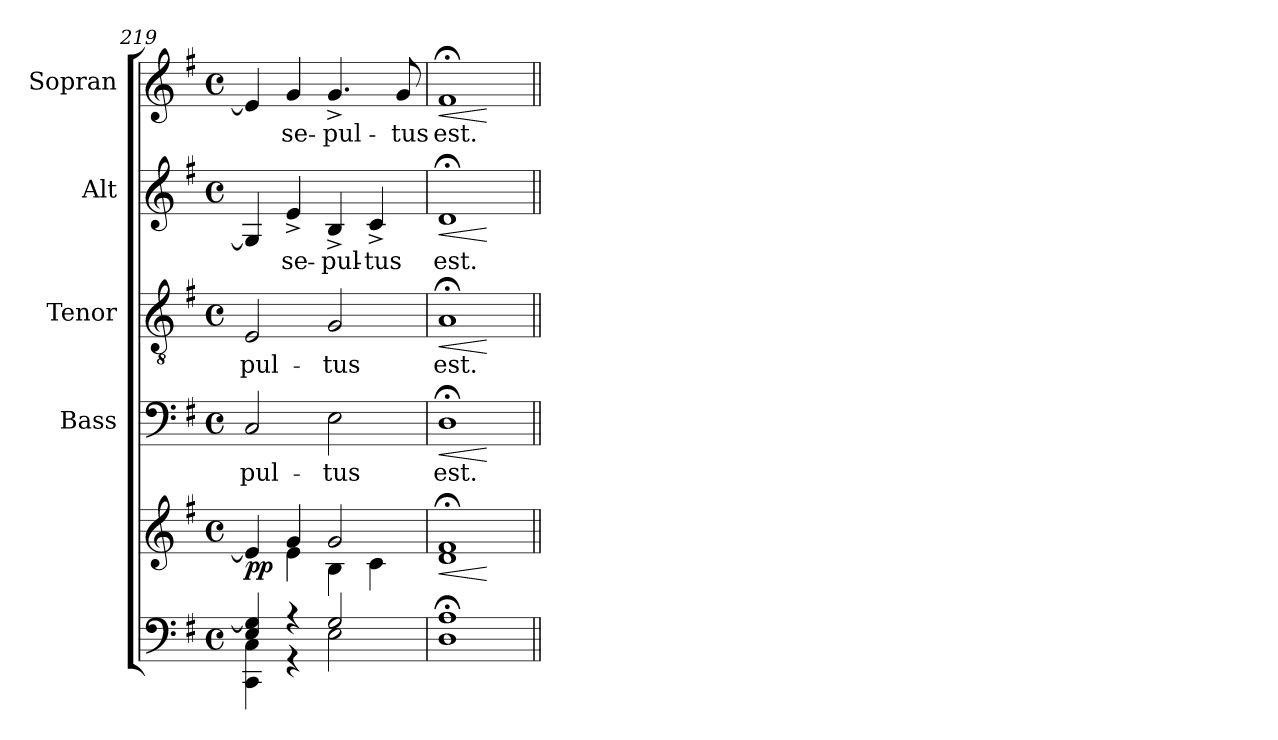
**kern	**kern	**dynam	**kern	**text	**dynam	**kern	**text	**dynam	**kern	**text	**dynam	**kern	**text	**dynam
*part5	*part5	*part5	*part4	*part4	*part4	*part3	*part3	*part3	*part2	*part2	*part2	*part1	*part1	*part1
*staff6	*staff5	*staff5/6	*staff4	*staff4	*staff4	*staff3	*staff3	*staff3	*staff2	*staff2	*staff2	*staff1	*staff1	*staff1
*	*	*	*I"Bass	*	*	*I"Tenor	*	*	*I"Alt	*	*	*I"Sopran	*	*
*	*	*	*I'B.	*	*	*I'T.	*	*	*I'A.	*	*	*I'S.	*	*
*clefF4	*clefG2	*	*clefF4	*	*	*clefGv2	*	*	*clefG2	*	*	*clefG2	*	*
*k[f#]	*k[f#]	*	*k[f#]	*	*	*k[f#]	*	*	*k[f#]	*	*	*k[f#]	*	*
*G:	*G:	*	*G:	*	*	*G:	*	*	*G:	*	*	*G:	*	*
*M4/4	*M4/4	*	*M4/4	*	*	*M4/4	*	*	*M4/4	*	*	*M4/4	*	*
*met(c)	*met(c)	*	*met(c)	*	*	*met(c)	*	*	*met(c)	*	*	*met(c)	*	*
=219	=219	=219	=219	=219	=219	=219	=219	=219	=219	=219	=219	=219	=219	=219
*^	*^	*	*	*	*	*	*	*	*	*	*	*	*	*
!	!	!	!	!LO:DY:b	!	!LO:LY:b	!	!	!LO:LY:b	!	!	!	!	!	!	!
4E/ 4G/]	4CC\ 4C\	4e/]	4ryy	pp	2C/	-pul-	.	2E/	-pul-	.	4G/]	.	.	4e/]	.	.
!	!	!	!	!	!	!	!	!	!	!	!	!LO:LY:b	!	!	!LO:LY:b	!
4r	4r	4g/	4e\	.	.	.	.	.	.	.	4e^>/	se-	.	4g/	se-	.
!	!	!	!	!	!	!LO:LY:b	!	!	!LO:LY:b	!	!	!LO:LY:b	!	!	!LO:LY:b	!
2G/	2E\	2g/	4B\	.	2E\	-tus	.	2G/	-tus	.	4B^>/	-pul-	.	4.g^>/	-pul-	.
!	!	!	!	!	!	!	!	!	!	!	!	!LO:LY:b	!	!	!	!
.	.	.	4c\	.	.	.	.	.	.	.	4c^>/	-tus	.	.	.	.
!	!	!	!	!	!	!	!	!	!	!	!	!	!	!	!LO:LY:b	!
.	.	.	.	.	.	.	.	.	.	.	.	.	.	8g/	-tus	.
=220	=220	=220	=220	=220	=220	=220	=220	=220	=220	=220	=220	=220	=220	=220	=220	=220
!	!	!	!	!LO:HP:b	!	!LO:LY:b	!LO:HP:b	!	!LO:LY:b	!LO:HP:b	!	!LO:LY:b	!LO:HP:b	!	!LO:LY:b	!LO:HP:b
1A;<	1D	1f#;<	1d	<	1D;<	est.	<	1A;<	est.	<	1d;<	est.	<	1f#;<	est.	<
*v	*v	*	*	*	*	*	*	*	*	*	*	*	*	*	*	*
*	*v	*v	*	*	*	*	*	*	*	*	*	*	*	*	*
.	.	[	.	.	[	.	.	[	.	.	[	.	.	[
=||	=||	=||	=||	=||	=||	=||	=||	=||	=||	=||	=||	=||	=||	=||
*-	*-	*-	*-	*-	*-	*-	*-	*-	*-	*-	*-	*-	*-	*-
